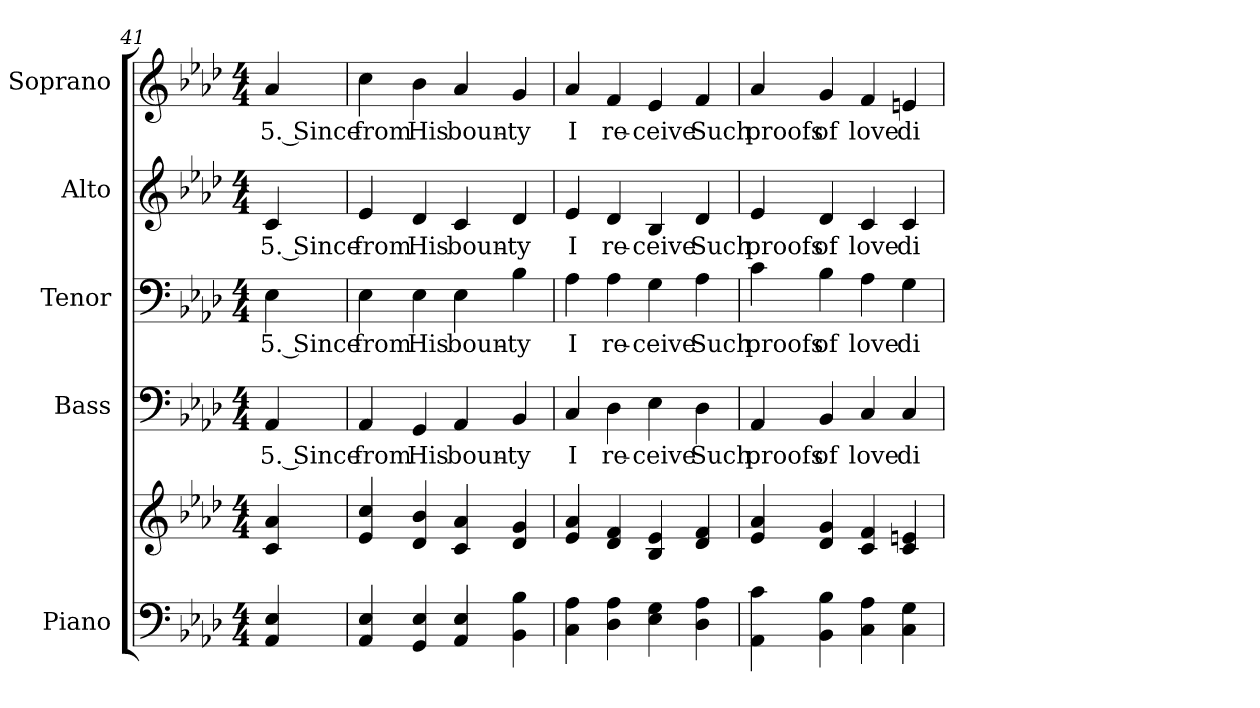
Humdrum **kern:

**kern	**kern	**kern	**text	**kern	**text	**kern	**text	**kern	**text
*part5	*part5	*part4	*part4	*part3	*part3	*part2	*part2	*part1	*part1
*staff6	*staff5	*staff4	*staff4	*staff3	*staff3	*staff2	*staff2	*staff1	*staff1
*I"Piano	*	*I"Bass	*	*I"Tenor	*	*I"Alto	*	*I"Soprano	*
*I'Pno.	*	*I'B.	*	*I'T.	*	*I'A.	*	*I'S.	*
!!LO:PB:g=z
*clefF4	*clefG2	*clefF4	*	*clefF4	*	*clefG2	*	*clefG2	*
*k[b-e-a-d-]	*k[b-e-a-d-]	*k[b-e-a-d-]	*	*k[b-e-a-d-]	*	*k[b-e-a-d-]	*	*k[b-e-a-d-]	*
*A-:	*A-:	*A-:	*	*A-:	*	*A-:	*	*A-:	*
*M4/4	*M4/4	*M4/4	*	*M4/4	*	*M4/4	*	*M4/4	*
=41	=41	=41	=41	=41	=41	=41	=41	=41	=41
!	!	!	!LO:LY:b:color=#000000	!	!	!	!	!	!
!	!	!	!	!	!LO:LY:b:color=#000000	!	!	!	!
!	!	!	!	!	!	!	!LO:LY:b:color=#000000	!	!
!	!	!	!	!	!	!	!	!	!LO:LY:b:color=#000000
4AA-i/ 4E-i	4ci/ 4a-i	4AA-i/	5. Since	4E-i\	5. Since	4ci/	5. Since	4a-i/	5. Since
=42	=42	=42	=42	=42	=42	=42	=42	=42	=42
!	!	!	!LO:LY:b:color=#000000	!	!	!	!	!	!
!	!	!	!	!	!LO:LY:b:color=#000000	!	!	!	!
!	!	!	!	!	!	!	!LO:LY:b:color=#000000	!	!
!	!	!	!	!	!	!	!	!	!LO:LY:b:color=#000000
4AA-i/ 4E-i	4e-i/ 4cci	4AA-i/	from	4E-i\	from	4e-i/	from	4cci\	from
!	!	!	!LO:LY:b:color=#000000	!	!	!	!	!	!
!	!	!	!	!	!LO:LY:b:color=#000000	!	!	!	!
!	!	!	!	!	!	!	!LO:LY:b:color=#000000	!	!
!	!	!	!	!	!	!	!	!	!LO:LY:b:color=#000000
4GGi/ 4E-i	4d-i/ 4b-i	4GGi/	His	4E-i\	His	4d-i/	His	4b-i\	His
!	!	!	!LO:LY:b:color=#000000	!	!	!	!	!	!
!	!	!	!	!	!LO:LY:b:color=#000000	!	!	!	!
!	!	!	!	!	!	!	!LO:LY:b:color=#000000	!	!
!	!	!	!	!	!	!	!	!	!LO:LY:b:color=#000000
4AA-i/ 4E-i	4ci/ 4a-i	4AA-i/	boun-	4E-i\	boun-	4ci/	boun-	4a-i/	boun-
!	!	!	!LO:LY:b:color=#000000	!	!	!	!	!	!
!	!	!	!	!	!LO:LY:b:color=#000000	!	!	!	!
!	!	!	!	!	!	!	!LO:LY:b:color=#000000	!	!
!	!	!	!	!	!	!	!	!	!LO:LY:b:color=#000000
4BB-i\ 4B-i	4d-i/ 4gi	4BB-i/	-ty	4B-i\	-ty	4d-i/	-ty	4gi/	-ty
!!LO:PB:g=z
=43	=43	=43	=43	=43	=43	=43	=43	=43	=43
!	!	!	!LO:LY:b:color=#000000	!	!	!	!	!	!
!	!	!	!	!	!LO:LY:b:color=#000000	!	!	!	!
!	!	!	!	!	!	!	!LO:LY:b:color=#000000	!	!
!	!	!	!	!	!	!	!	!	!LO:LY:b:color=#000000
4Ci\ 4A-i	4e-i/ 4a-i	4Ci/	I	4A-i\	I	4e-i/	I	4a-i/	I
!	!	!	!LO:LY:b:color=#000000	!	!	!	!	!	!
!	!	!	!	!	!LO:LY:b:color=#000000	!	!	!	!
!	!	!	!	!	!	!	!LO:LY:b:color=#000000	!	!
!	!	!	!	!	!	!	!	!	!LO:LY:b:color=#000000
4D-i\ 4A-i	4d-i/ 4fi	4D-i\	re-	4A-i\	re-	4d-i/	re-	4fi/	re-
!	!	!	!LO:LY:b:color=#000000	!	!	!	!	!	!
!	!	!	!	!	!LO:LY:b:color=#000000	!	!	!	!
!	!	!	!	!	!	!	!LO:LY:b:color=#000000	!	!
!	!	!	!	!	!	!	!	!	!LO:LY:b:color=#000000
4E-i\ 4Gi	4B-i/ 4e-i	4E-i\	-ceive	4Gi\	-ceive	4B-i/	-ceive	4e-i/	-ceive
!	!	!	!LO:LY:b:color=#000000	!	!	!	!	!	!
!	!	!	!	!	!LO:LY:b:color=#000000	!	!	!	!
!	!	!	!	!	!	!	!LO:LY:b:color=#000000	!	!
!	!	!	!	!	!	!	!	!	!LO:LY:b:color=#000000
4D-i\ 4A-i	4d-i/ 4fi	4D-i\	Such	4A-i\	Such	4d-i/	Such	4fi/	Such
=44	=44	=44	=44	=44	=44	=44	=44	=44	=44
!	!	!	!LO:LY:b:color=#000000	!	!	!	!	!	!
!	!	!	!	!	!LO:LY:b:color=#000000	!	!	!	!
!	!	!	!	!	!	!	!LO:LY:b:color=#000000	!	!
!	!	!	!	!	!	!	!	!	!LO:LY:b:color=#000000
4AA-i\ 4ci	4e-i/ 4a-i	4AA-i/	proofs	4ci\	proofs	4e-i/	proofs	4a-i/	proofs
!	!	!	!LO:LY:b:color=#000000	!	!	!	!	!	!
!	!	!	!	!	!LO:LY:b:color=#000000	!	!	!	!
!	!	!	!	!	!	!	!LO:LY:b:color=#000000	!	!
!	!	!	!	!	!	!	!	!	!LO:LY:b:color=#000000
4BB-i\ 4B-i	4d-i/ 4gi	4BB-i/	of	4B-i\	of	4d-i/	of	4gi/	of
!	!	!	!LO:LY:b:color=#000000	!	!	!	!	!	!
!	!	!	!	!	!LO:LY:b:color=#000000	!	!	!	!
!	!	!	!	!	!	!	!LO:LY:b:color=#000000	!	!
!	!	!	!	!	!	!	!	!	!LO:LY:b:color=#000000
4Ci\ 4A-i	4ci/ 4fi	4Ci/	love	4A-i\	love	4ci/	love	4fi/	love
!	!	!	!LO:LY:b:color=#000000	!	!	!	!	!	!
!	!	!	!	!	!LO:LY:b:color=#000000	!	!	!	!
!	!	!	!	!	!	!	!LO:LY:b:color=#000000	!	!
!	!	!	!	!	!	!	!	!	!LO:LY:b:color=#000000
4Ci\ 4Gi	4ci/ 4eni	4Ci/	di-	4Gi\	di-	4ci/	di-	4eni/	di-
=	=	=	=	=	=	=	=	=	=
*-	*-	*-	*-	*-	*-	*-	*-	*-	*-
